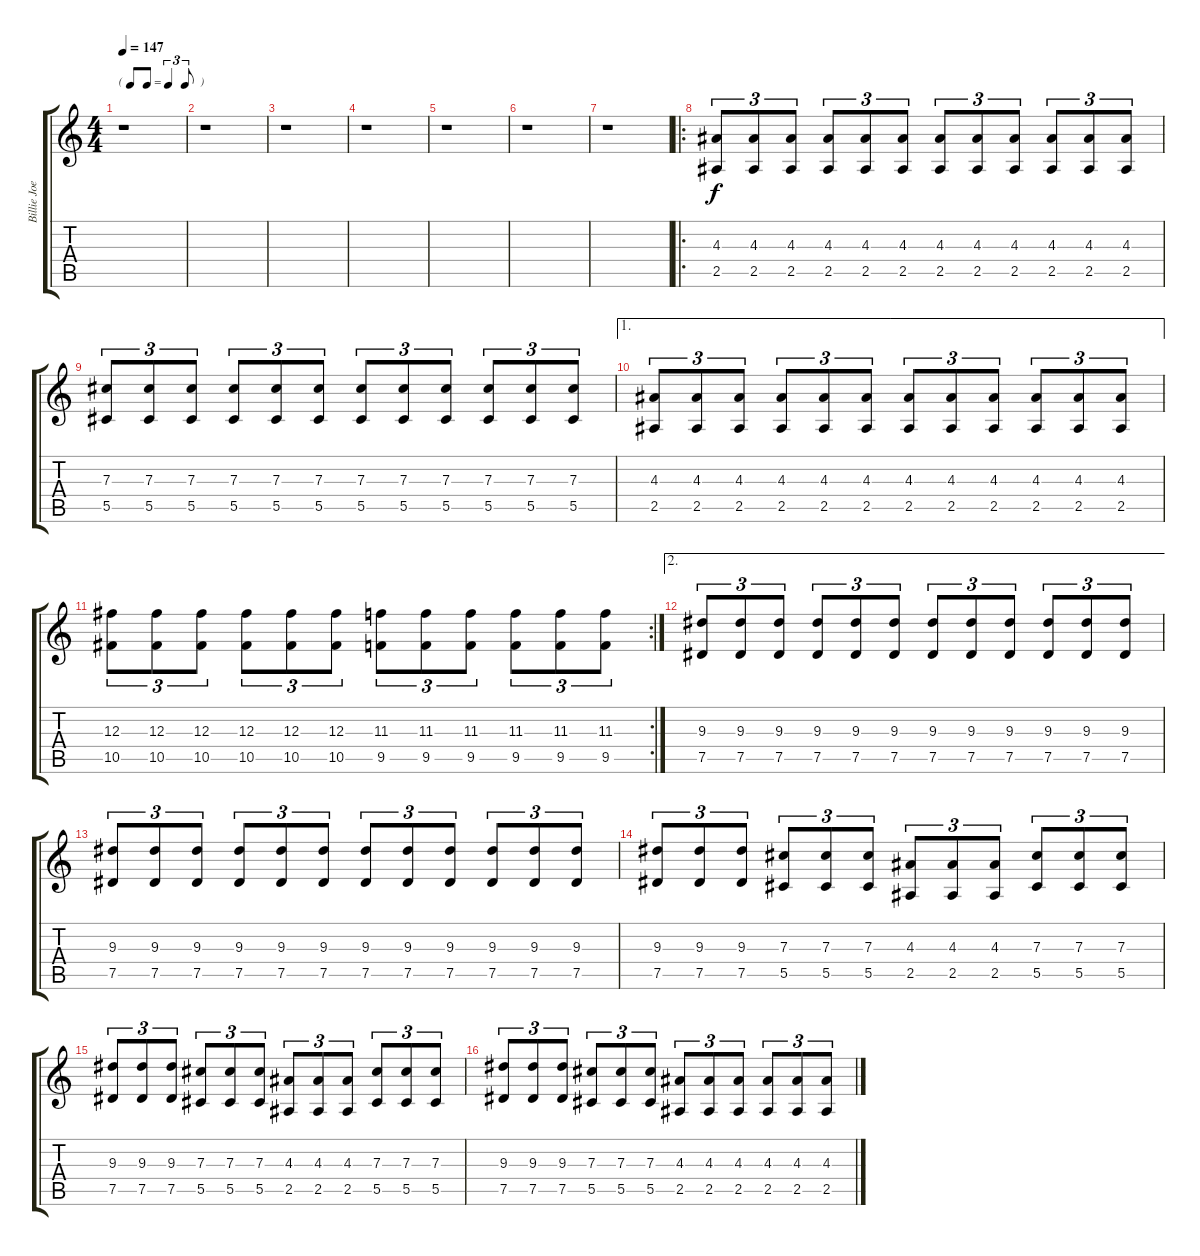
\track ("Billie Joe" "Billie Joe") {instrument distortionguitar}
\staff {score tabs}
\tuning (Eb4 Bb3 Gb3 Db3 Ab2 Eb2) {hide}
\ts (4 4)
\tf triplet8th
\tempo 147
\clef g2
\ks c
r.1{dy f} |
r.1 |
r.1 |
r.1 |
r.1 |
r.1 |
r.1 |
\ro
(4.3 2.5).8{tu (3 2)} (4.3 2.5).8{tu (3 2)} (4.3 2.5).8{tu (3 2)} (4.3 2.5).8{tu (3 2)} (4.3 2.5).8{tu (3 2)} (4.3 2.5).8{tu (3 2)} (4.3 2.5).8{tu (3 2)} (4.3 2.5).8{tu (3 2)} (4.3 2.5).8{tu (3 2)} (4.3 2.5).8{tu (3 2)} (4.3 2.5).8{tu (3 2)} (4.3 2.5).8{tu (3 2)} |
(7.3 5.5).8{tu (3 2)} (7.3 5.5).8{tu (3 2)} (7.3 5.5).8{tu (3 2)} (7.3 5.5).8{tu (3 2)} (7.3 5.5).8{tu (3 2)} (7.3 5.5).8{tu (3 2)} (7.3 5.5).8{tu (3 2)} (7.3 5.5).8{tu (3 2)} (7.3 5.5).8{tu (3 2)} (7.3 5.5).8{tu (3 2)} (7.3 5.5).8{tu (3 2)} (7.3 5.5).8{tu (3 2)} |
\ae 1
(4.3 2.5).8{tu (3 2)} (4.3 2.5).8{tu (3 2)} (4.3 2.5).8{tu (3 2)} (4.3 2.5).8{tu (3 2)} (4.3 2.5).8{tu (3 2)} (4.3 2.5).8{tu (3 2)} (4.3 2.5).8{tu (3 2)} (4.3 2.5).8{tu (3 2)} (4.3 2.5).8{tu (3 2)} (4.3 2.5).8{tu (3 2)} (4.3 2.5).8{tu (3 2)} (4.3 2.5).8{tu (3 2)} |
\rc 2
(12.3 10.5).8{tu (3 2)} (12.3 10.5).8{tu (3 2)} (12.3 10.5).8{tu (3 2)} (12.3 10.5).8{tu (3 2)} (12.3 10.5).8{tu (3 2)} (12.3 10.5).8{tu (3 2)} (11.3 9.5).8{tu (3 2)} (11.3 9.5).8{tu (3 2)} (11.3 9.5).8{tu (3 2)} (11.3 9.5).8{tu (3 2)} (11.3 9.5).8{tu (3 2)} (11.3 9.5).8{tu (3 2)} |
\ae 2
(9.3 7.5).8{tu (3 2)} (9.3 7.5).8{tu (3 2)} (9.3 7.5).8{tu (3 2)} (9.3 7.5).8{tu (3 2)} (9.3 7.5).8{tu (3 2)} (9.3 7.5).8{tu (3 2)} (9.3 7.5).8{tu (3 2)} (9.3 7.5).8{tu (3 2)} (9.3 7.5).8{tu (3 2)} (9.3 7.5).8{tu (3 2)} (9.3 7.5).8{tu (3 2)} (9.3 7.5).8{tu (3 2)} |
(9.3 7.5).8{tu (3 2)} (9.3 7.5).8{tu (3 2)} (9.3 7.5).8{tu (3 2)} (9.3 7.5).8{tu (3 2)} (9.3 7.5).8{tu (3 2)} (9.3 7.5).8{tu (3 2)} (9.3 7.5).8{tu (3 2)} (9.3 7.5).8{tu (3 2)} (9.3 7.5).8{tu (3 2)} (9.3 7.5).8{tu (3 2)} (9.3 7.5).8{tu (3 2)} (9.3 7.5).8{tu (3 2)} |
(9.3 7.5).8{tu (3 2)} (9.3 7.5).8{tu (3 2)} (9.3 7.5).8{tu (3 2)} (7.3 5.5).8{tu (3 2)} (7.3 5.5).8{tu (3 2)} (7.3 5.5).8{tu (3 2)} (4.3 2.5).8{tu (3 2)} (4.3 2.5).8{tu (3 2)} (4.3 2.5).8{tu (3 2)} (7.3 5.5).8{tu (3 2)} (7.3 5.5).8{tu (3 2)} (7.3 5.5).8{tu (3 2)} |
(9.3 7.5).8{tu (3 2)} (9.3 7.5).8{tu (3 2)} (9.3 7.5).8{tu (3 2)} (7.3 5.5).8{tu (3 2)} (7.3 5.5).8{tu (3 2)} (7.3 5.5).8{tu (3 2)} (4.3 2.5).8{tu (3 2)} (4.3 2.5).8{tu (3 2)} (4.3 2.5).8{tu (3 2)} (7.3 5.5).8{tu (3 2)} (7.3 5.5).8{tu (3 2)} (7.3 5.5).8{tu (3 2)} |
(9.3 7.5).8{tu (3 2)} (9.3 7.5).8{tu (3 2)} (9.3 7.5).8{tu (3 2)} (7.3 5.5).8{tu (3 2)} (7.3 5.5).8{tu (3 2)} (7.3 5.5).8{tu (3 2)} (4.3 2.5).8{tu (3 2)} (4.3 2.5).8{tu (3 2)} (4.3 2.5).8{tu (3 2)} (4.3 2.5).8{tu (3 2)} (4.3 2.5).8{tu (3 2)} (4.3 2.5).8{tu (3 2)}
